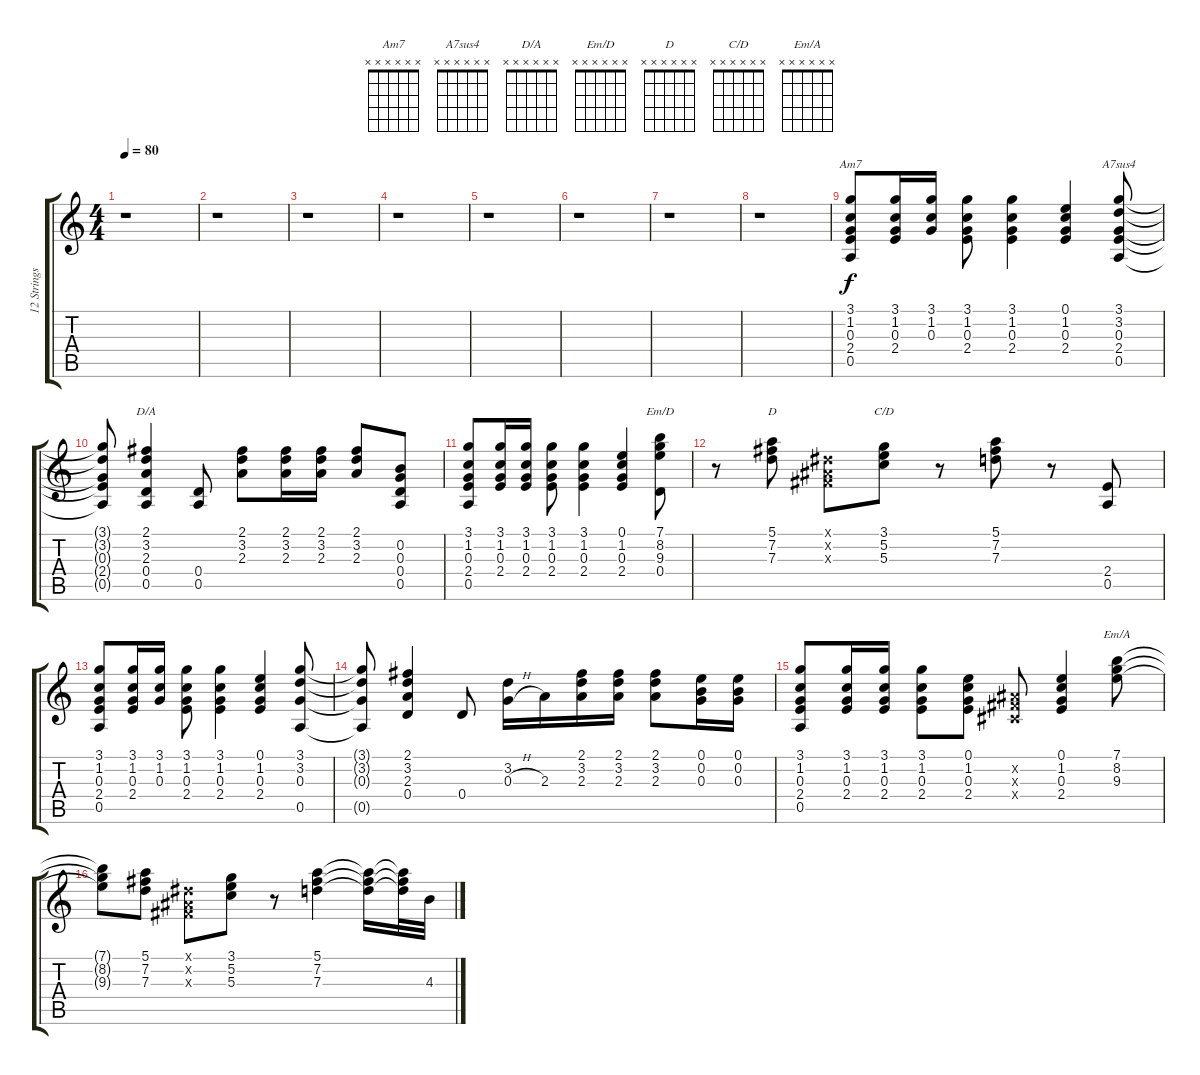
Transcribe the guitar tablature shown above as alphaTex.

\track ("12 Strings Guitar - Jimmy Page" "12 Strings") {instrument electricguitarjazz}
\staff {score tabs}
\tuning (E4 B3 G3 D3 A2 E2) {hide}
\chord ("Am7" x x x x x x) {firstfret 0}
\chord ("A7sus4" x x x x x x) {firstfret 0}
\chord ("D/A" x x x x x x) {firstfret 0}
\chord ("Em/D" x x x x x x) {firstfret 0}
\chord ("D" x x x x x x) {firstfret 0}
\chord ("C/D" x x x x x x) {firstfret 0}
\chord ("Em/A" x x x x x x) {firstfret 0}
\ts (4 4)
\tempo 80
\clef g2
\ks c
r.1{dy f} |
r.1 |
r.1 |
r.1 |
r.1 |
r.1 |
r.1 |
r.1 |
(3.1 1.2 0.3 2.4 0.5).8{ch "Am7"} (3.1 1.2 0.3 2.4).16 (3.1 1.2 0.3).16 (3.1 1.2 0.3 2.4).8 (3.1 1.2 0.3 2.4).4 (0.1 1.2 0.3 2.4).4 (3.1 3.2 0.3 2.4 0.5).8{ch "A7sus4"} |
(3.1{t} 3.2{t} 0.3{t} 2.4{t} 0.5{t}).8 (2.1 3.2 2.3 0.4 0.5).4{ch "D/A"} (0.4 0.5).8 (2.1 3.2 2.3).8 (2.1 3.2 2.3).16 (2.1 3.2 2.3).16 (2.1 3.2 2.3).8 (0.2 0.3 0.4 0.5).8 |
(3.1 1.2 0.3 2.4 0.5).8 (3.1 1.2 0.3 2.4).16 (3.1 1.2 0.3 2.4).16 (3.1 1.2 0.3 2.4).8 (3.1 1.2 0.3 2.4).4 (0.1 1.2 0.3 2.4).4 (7.1 8.2 9.3 0.4).8{ch "Em/D"} |
r.8 (5.1 7.2 7.3).8{ch "D"} (-1.1{x} -1.2{x} -1.3{x}).8 (3.1 5.2 5.3).8{ch "C/D"} r.8 (5.1 7.2 7.3).8 r.8 (2.4 0.5).8 |
(3.1 1.2 0.3 2.4 0.5).8 (3.1 1.2 0.3 2.4).16 (3.1 1.2 0.3).16 (3.1 1.2 0.3 2.4).8 (3.1 1.2 0.3 2.4).4 (0.1 1.2 0.3 2.4).4 (3.1 3.2 0.3 0.5).8 |
(3.1{t} 3.2{t} 0.3{t} 0.5{t}).8 (2.1 3.2 2.3 0.4).4 0.4.8 (3.2 0.3{h}).16 2.3.16 (2.1 3.2 2.3).16 (2.1 3.2 2.3).16 (2.1 3.2 2.3).8 (0.1 0.2 0.3).16 (0.1 0.2 0.3).16 |
(3.1 1.2 0.3 2.4 0.5).8 (3.1 1.2 0.3 2.4).16 (3.1 1.2 0.3 2.4).16 (3.1 1.2 0.3 2.4).8 (0.1 1.2 0.3 2.4).8 (-1.2{x} -1.3{x} -1.4{x}).8 (0.1 1.2 0.3 2.4).4 (7.1 8.2 9.3).8{ch "Em/A"} |
(7.1{t} 8.2{t} 9.3{t}).8 (5.1 7.2 7.3).8 (-1.1{x} -1.2{x} -1.3{x}).8 (3.1 5.2 5.3).8 r.8 (5.1 7.2 7.3).4 (5.1{t} 7.2{t} 7.3{t}).16 (5.1{t} 7.2{t} 7.3{t}).32 4.3{ss}.32
